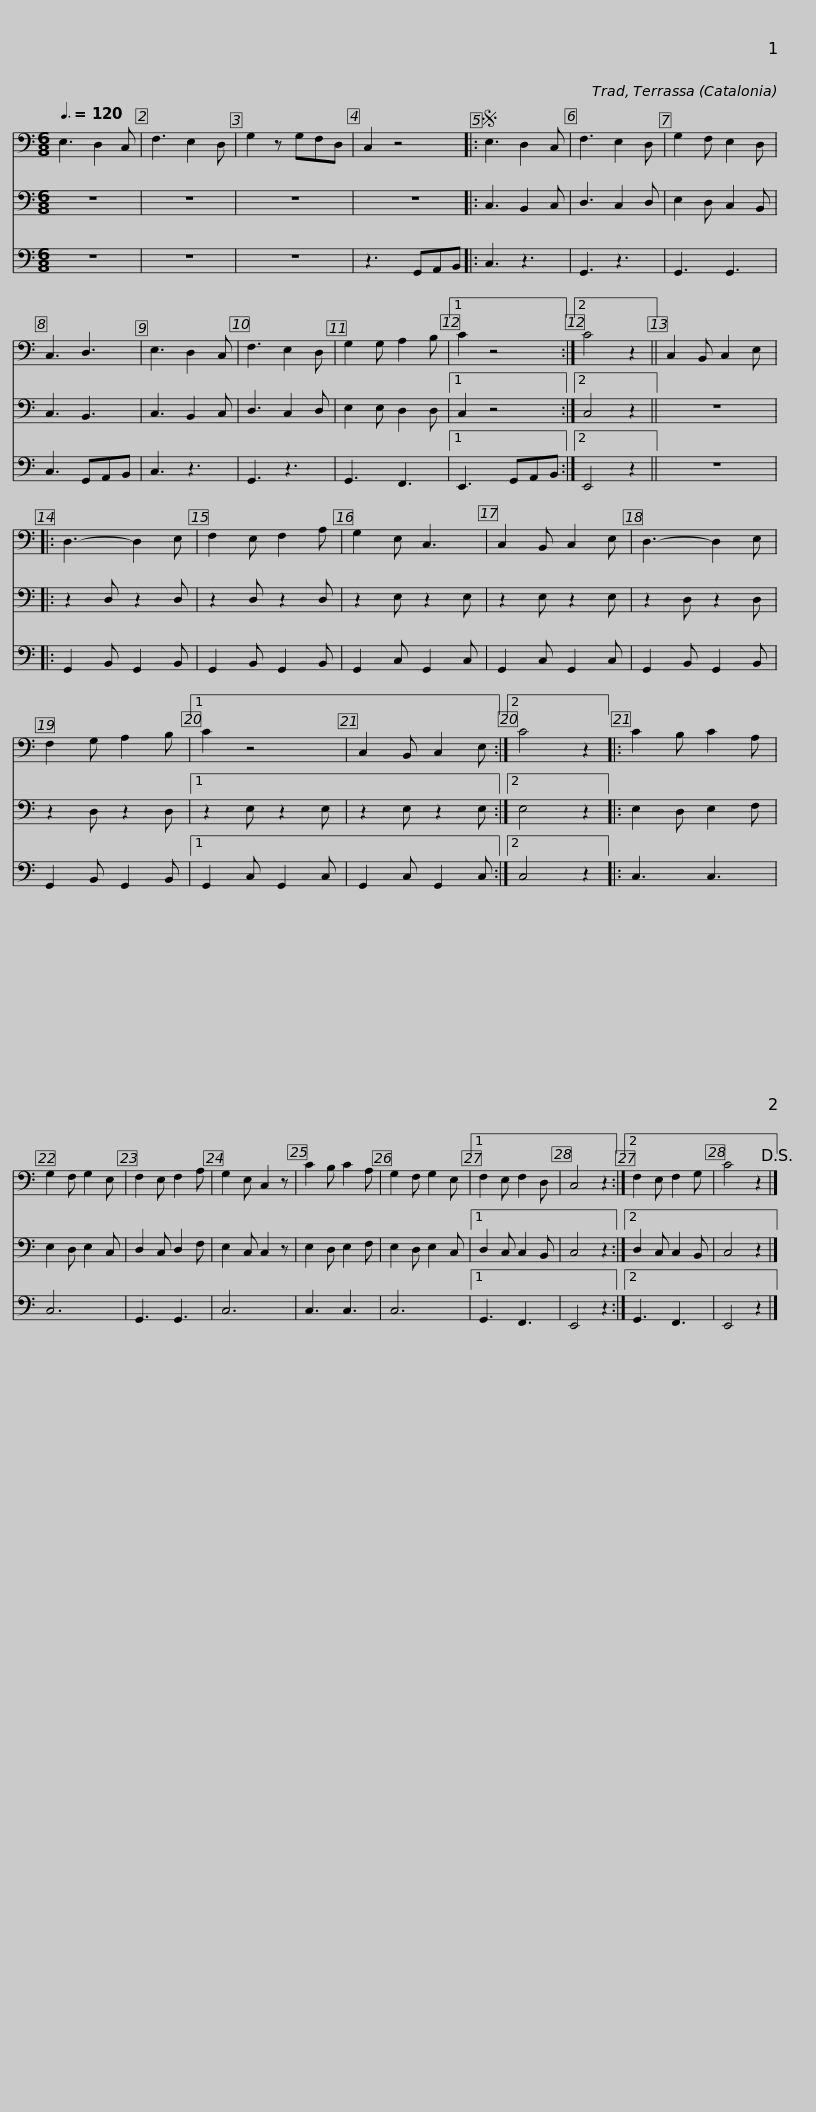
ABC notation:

X:1
%%score 1 2 3
L:1/8
Q:3/8=120
M:6/8
I:linebreak $
K:C
V:1 bass
V:2 bass
V:3 bass
V:1
 E,3 D,2 C, | F,3 E,2 D, | G,2 z G,F,D, | C,2 z4 |:S E,3 D,2 C, | %5
 F,3 E,2 D, | G,2 F, E,2 D, | C,3 D,3 | E,3 D,2 C, |$ F,3 E,2 D, | %10
 G,2 G, A,2 B, |1 C2 z4 :|2 C4 z2 || C,2 B,, C,2 E, |: D,3- D,2 E, | %15
 F,2 E, F,2 A, | G,2 E, C,3 |$ C,2 B,, C,2 E, | D,3- D,2 E, | F,2 G, A,2 B, |1 %20
 C2 z4 | C,2 B,, C,2 E, :|2 C4 z2 |: C2 B, C2 A, | G,2 F, G,2 E, |$ %25
 F,2 E, F,2 A, | G,2 E, C,2 z | C2 B, C2 A, | G,2 F, G,2 E, |1 F,2 E, F,2 D, | %30
 C,4 z2 :|2 F,2 E, F,2 G, | C4 z2!D.S.! |] %33
V:2
 z6 | z6 | z6 | z6 |: C,3 B,,2 C, | %5
 D,3 C,2 D, | E,2 D, C,2 B,, | C,3 B,,3 | C,3 B,,2 C, |$ D,3 C,2 D, | %10
 E,2 E, D,2 D, |1 C,2 z4 :|2 C,4 z2 || z6 |: z2 D, z2 D, | %15
 z2 D, z2 D, | z2 E, z2 E, |$ z2 E, z2 E, | z2 D, z2 D, | z2 D, z2 D, |1 %20
 z2 E, z2 E, | z2 E, z2 E, :|2 E,4 z2 |: E,2 D, E,2 F, | E,2 D, E,2 C, |$ %25
 D,2 C, D,2 F, | E,2 C, C,2 z | E,2 D, E,2 F, | E,2 D, E,2 C, |1 D,2 C, C,2 B,, | %30
 C,4 z2 :|2 D,2 C, C,2 B,, | C,4 z2 |] %33
V:3
 z6 | z6 | z6 | z3 G,,A,,B,, |: C,3 z3 | %5
 G,,3 z3 | G,,3 G,,3 | C,3 G,,A,,B,, | C,3 z3 |$ G,,3 z3 | %10
 G,,3 F,,3 |1 E,,3 G,,A,,B,, :|2 E,,4 z2 || z6 |: G,,2 B,, G,,2 B,, | %15
 G,,2 B,, G,,2 B,, | G,,2 C, G,,2 C, |$ G,,2 C, G,,2 C, | G,,2 B,, G,,2 B,, | G,,2 B,, G,,2 B,, |1 %20
 G,,2 C, G,,2 C, | G,,2 C, G,,2 C, :|2 C,4 z2 |: C,3 C,3 | C,6 |$ %25
 G,,3 G,,3 | C,6 | C,3 C,3 | C,6 |1 G,,3 F,,3 | %30
 E,,4 z2 :|2 G,,3 F,,3 | E,,4 z2 |] %33
